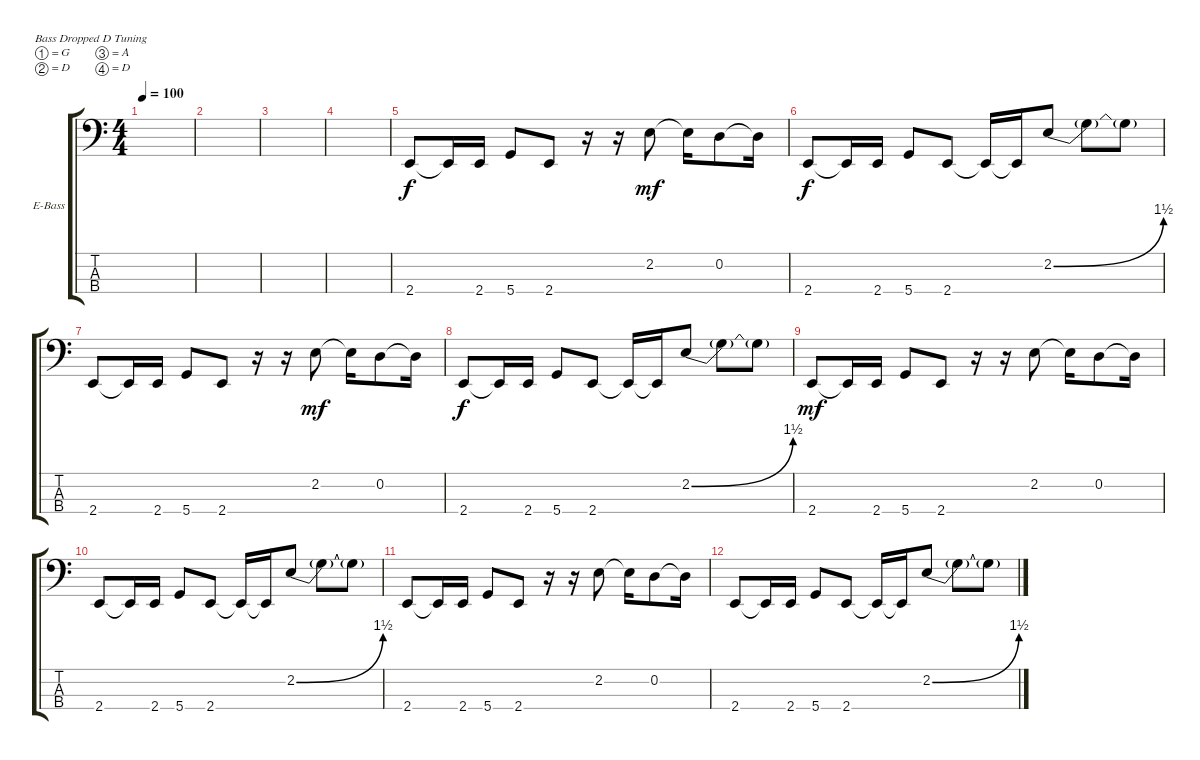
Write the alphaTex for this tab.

\defaultSystemsLayout 4
\bracketExtendMode groupsimilarinstruments
\firstSystemTrackNameOrientation horizontal
\otherSystemsTrackNameOrientation horizontal
\track ("Fon" "E-Bass") {instrument electricbassfinger}
\staff {score tabs}
\tuning (G2 D2 A1 D1)
\ts (4 4)
\tempo 100
\clef f4
\scale
0.333333
\ks c
|
\scale
0.333333 |
\scale
0.333333 |
\scale
0.333333 |
\scale
0.333333 2.4.8 2.4{t}.16 2.4.16 5.4.8 2.4.8 r.16 r.16 2.2.8{dy mf} 2.2{t}.16 0.2.8 0.2{t}.16 |
\scale
0.333333 2.4.8{dy f} 2.4{t}.16 2.4.16 5.4.8 2.4.8 2.4{t}.16 2.4{t}.16 2.2{be (bend 16.8 0 22.2 6)}.8 2.2{t}.8 2.2{t}.8 |
\scale
0.333333 2.4.8 2.4{t}.16 2.4.16 5.4.8 2.4.8 r.16 r.16 2.2.8{dy mf} 2.2{t}.16 0.2.8 0.2{t}.16 |
\scale
0.333333 2.4.8{dy f} 2.4{t}.16 2.4.16 5.4.8 2.4.8 2.4{t}.16 2.4{t}.16 2.2{be (bend 16.8 0 22.2 6)}.8 2.2{t}.8 2.2{t}.8 |
\scale
0.333333 2.4.8{dy mf} 2.4{t}.16 2.4.16 5.4.8 2.4.8 r.16 r.16 2.2.8 2.2{t}.16 0.2.8 0.2{t}.16 |
\scale
0.333333 2.4.8 2.4{t}.16 2.4.16 5.4.8 2.4.8 2.4{t}.16 2.4{t}.16 2.2{be (bend 16.8 0 22.2 6)}.8 2.2{t}.8 2.2{t}.8 |
\scale
0.333333 2.4.8 2.4{t}.16 2.4.16 5.4.8 2.4.8 r.16 r.16 2.2.8 2.2{t}.16 0.2.8 0.2{t}.16 |
\scale
0.333333 2.4.8 2.4{t}.16 2.4.16 5.4.8 2.4.8 2.4{t}.16 2.4{t}.16 2.2{be (bend 16.8 0 22.2 6)}.8 2.2{t}.8 2.2{t}.8 |
\scale
0.333333 |
\scale
0.333333
